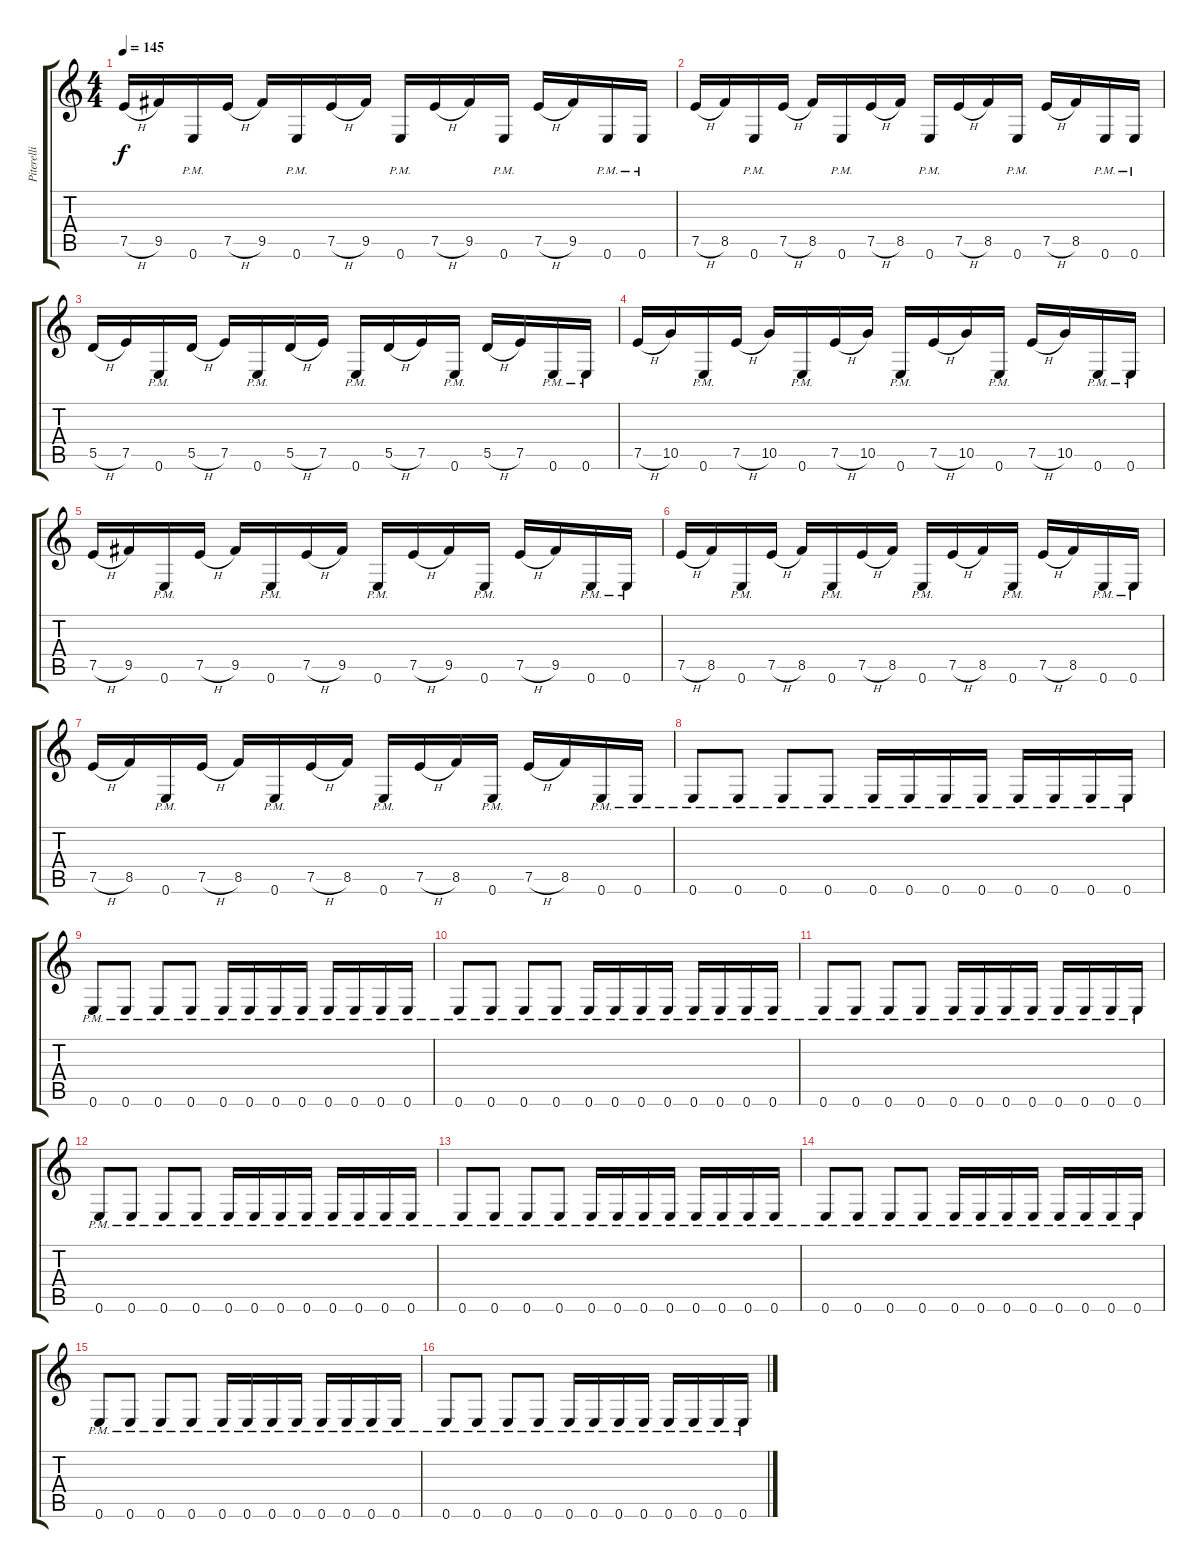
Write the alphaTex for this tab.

\track ("Piterelli" "Piterelli") {instrument distortionguitar}
\staff {score tabs}
\tuning (E4 B3 G3 D3 A2 E2) {hide}
\ts (4 4)
\tempo 145
\clef g2
\ks c
7.5{h}.16{dy f} 9.5.16 0.6{pm}.16 7.5{h}.16 9.5.16 0.6{pm}.16 7.5{h}.16 9.5.16 0.6{pm}.16 7.5{h}.16 9.5.16 0.6{pm}.16 7.5{h}.16 9.5.16 0.6{pm}.16 0.6{pm}.16 |
7.5{h}.16 8.5.16 0.6{pm}.16 7.5{h}.16 8.5.16 0.6{pm}.16 7.5{h}.16 8.5.16 0.6{pm}.16 7.5{h}.16 8.5.16 0.6{pm}.16 7.5{h}.16 8.5.16 0.6{pm}.16 0.6{pm}.16 |
5.5{h}.16 7.5.16 0.6{pm}.16 5.5{h}.16 7.5.16 0.6{pm}.16 5.5{h}.16 7.5.16 0.6{pm}.16 5.5{h}.16 7.5.16 0.6{pm}.16 5.5{h}.16 7.5.16 0.6{pm}.16 0.6{pm}.16 |
7.5{h}.16 10.5.16 0.6{pm}.16 7.5{h}.16 10.5.16 0.6{pm}.16 7.5{h}.16 10.5.16 0.6{pm}.16 7.5{h}.16 10.5.16 0.6{pm}.16 7.5{h}.16 10.5.16 0.6{pm}.16 0.6{pm}.16 |
7.5{h}.16 9.5.16 0.6{pm}.16 7.5{h}.16 9.5.16 0.6{pm}.16 7.5{h}.16 9.5.16 0.6{pm}.16 7.5{h}.16 9.5.16 0.6{pm}.16 7.5{h}.16 9.5.16 0.6{pm}.16 0.6{pm}.16 |
7.5{h}.16 8.5.16 0.6{pm}.16 7.5{h}.16 8.5.16 0.6{pm}.16 7.5{h}.16 8.5.16 0.6{pm}.16 7.5{h}.16 8.5.16 0.6{pm}.16 7.5{h}.16 8.5.16 0.6{pm}.16 0.6{pm}.16 |
7.5{h}.16 8.5.16 0.6{pm}.16 7.5{h}.16 8.5.16 0.6{pm}.16 7.5{h}.16 8.5.16 0.6{pm}.16 7.5{h}.16 8.5.16 0.6{pm}.16 7.5{h}.16 8.5.16 0.6{pm}.16 0.6{pm}.16 |
0.6{pm}.8 0.6{pm}.8 0.6{pm}.8 0.6{pm}.8 0.6{pm}.16 0.6{pm}.16 0.6{pm}.16 0.6{pm}.16 0.6{pm}.16 0.6{pm}.16 0.6{pm}.16 0.6{pm}.16 |
0.6{pm}.8 0.6{pm}.8 0.6{pm}.8 0.6{pm}.8 0.6{pm}.16 0.6{pm}.16 0.6{pm}.16 0.6{pm}.16 0.6{pm}.16 0.6{pm}.16 0.6{pm}.16 0.6{pm}.16 |
0.6{pm}.8 0.6{pm}.8 0.6{pm}.8 0.6{pm}.8 0.6{pm}.16 0.6{pm}.16 0.6{pm}.16 0.6{pm}.16 0.6{pm}.16 0.6{pm}.16 0.6{pm}.16 0.6{pm}.16 |
0.6{pm}.8 0.6{pm}.8 0.6{pm}.8 0.6{pm}.8 0.6{pm}.16 0.6{pm}.16 0.6{pm}.16 0.6{pm}.16 0.6{pm}.16 0.6{pm}.16 0.6{pm}.16 0.6{pm}.16 |
0.6{pm}.8 0.6{pm}.8 0.6{pm}.8 0.6{pm}.8 0.6{pm}.16 0.6{pm}.16 0.6{pm}.16 0.6{pm}.16 0.6{pm}.16 0.6{pm}.16 0.6{pm}.16 0.6{pm}.16 |
0.6{pm}.8 0.6{pm}.8 0.6{pm}.8 0.6{pm}.8 0.6{pm}.16 0.6{pm}.16 0.6{pm}.16 0.6{pm}.16 0.6{pm}.16 0.6{pm}.16 0.6{pm}.16 0.6{pm}.16 |
0.6{pm}.8 0.6{pm}.8 0.6{pm}.8 0.6{pm}.8 0.6{pm}.16 0.6{pm}.16 0.6{pm}.16 0.6{pm}.16 0.6{pm}.16 0.6{pm}.16 0.6{pm}.16 0.6{pm}.16 |
0.6{pm}.8 0.6{pm}.8 0.6{pm}.8 0.6{pm}.8 0.6{pm}.16 0.6{pm}.16 0.6{pm}.16 0.6{pm}.16 0.6{pm}.16 0.6{pm}.16 0.6{pm}.16 0.6{pm}.16 |
0.6{pm}.8 0.6{pm}.8 0.6{pm}.8 0.6{pm}.8 0.6{pm}.16 0.6{pm}.16 0.6{pm}.16 0.6{pm}.16 0.6{pm}.16 0.6{pm}.16 0.6{pm}.16 0.6{pm}.16
